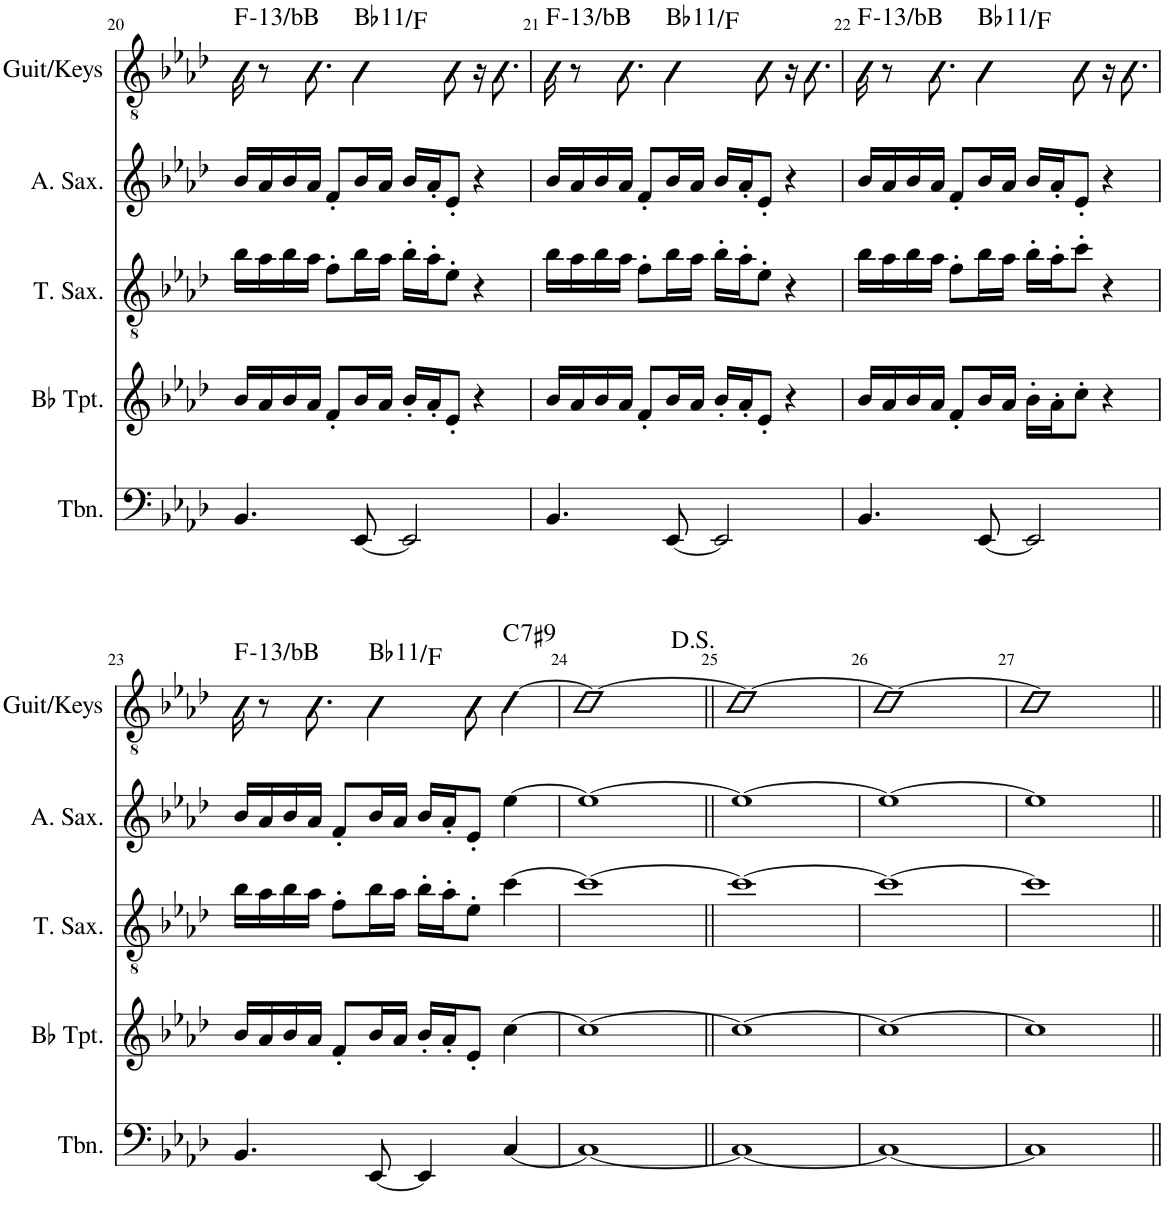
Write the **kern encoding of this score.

**kern	**kern	**kern	**kern	**kern	**harte
*part5	*part4	*part3	*part2	*part1	*part1
*staff5	*staff4	*staff3	*staff2	*staff1	*
*I"Trombone	*I"Bb Trumpet	*I"Tenor Saxophone	*I"Alto Saxophone	*I"Guit/Keys	*
*I'Tbn.	*I'Bb Tpt.	*I'T. Sax.	*I'A. Sax.	*I'Guit/Keys	*
!!LO:PB:g=z
*clefF4	*clefG2	*clefGv2	*clefG2	*clefGv2	*
*	*ITrd1c2	*ITrd8c14	*ITrd5c9	*	*
*k[b-e-a-d-]	*k[b-e-a-d-]	*k[b-e-a-d-]	*k[b-e-a-d-]	*k[b-e-a-d-]	*
*M4/4	*M4/4	*M4/4	*M4/4	*M4/4	*
=20	=20	=20	=20	=20	=20
!	!	!	!	!	!LO:H:kt=13/
4.BB-/	16b-/LL	16b-\LL	16b-/LL	16B-\	F:min
.	16a-/	16a-\	16a-/	8r	.
.	16b-/	16b-\	16b-/	.	.
.	16a-/JJ	16a-\JJ	16a-/JJ	8.B-\	.
.	8f'/L	8f'\L	8f'/L	.	.
!	!	!	!	!	!LO:H:kt=11
[8EE-/	16b-/L	16b-\L	16b-/L	4B-\	Bb:9(11)/5
.	16a-/JJ	16a-\JJ	16a-/JJ	.	.
2EE-/]	16b-'/LL	16b-'\LL	16b-/LL	.	.
.	16a-'/J	16a-'\J	16a-'/J	.	.
.	8e-'/J	8e-'\J	8e-'/J	8B-\	.
.	4r	4r	4r	16r	.
.	.	.	.	8.B-\	.
=21	=21	=21	=21	=21	=21
!	!	!	!	!	!LO:H:kt=13/
4.BB-/	16b-/LL	16b-\LL	16b-/LL	16B-\	F:min
.	16a-/	16a-\	16a-/	8r	.
.	16b-/	16b-\	16b-/	.	.
.	16a-/JJ	16a-\JJ	16a-/JJ	8.B-\	.
.	8f'/L	8f'\L	8f'/L	.	.
!	!	!	!	!	!LO:H:kt=11
[8EE-/	16b-/L	16b-\L	16b-/L	4B-\	Bb:9(11)/5
.	16a-/JJ	16a-\JJ	16a-/JJ	.	.
2EE-/]	16b-'/LL	16b-'\LL	16b-/LL	.	.
.	16a-'/J	16a-'\J	16a-'/J	.	.
.	8e-'/J	8e-'\J	8e-'/J	8B-\	.
.	4r	4r	4r	16r	.
.	.	.	.	8.B-\	.
=22	=22	=22	=22	=22	=22
!	!	!	!	!	!LO:H:kt=13/
4.BB-/	16b-/LL	16b-\LL	16b-/LL	16B-\	F:min
.	16a-/	16a-\	16a-/	8r	.
.	16b-/	16b-\	16b-/	.	.
.	16a-/JJ	16a-\JJ	16a-/JJ	8.B-\	.
.	8f'/L	8f'\L	8f'/L	.	.
!	!	!	!	!	!LO:H:kt=11
[8EE-/	16b-/L	16b-\L	16b-/L	4B-\	Bb:9(11)/5
.	16a-/JJ	16a-\JJ	16a-/JJ	.	.
2EE-/]	16b-'\LL	16b-'\LL	16b-/LL	.	.
.	16a-'\J	16a-'\J	16a-'/J	.	.
.	8cc'\J	8cc'\J	8e-'/J	8B-\	.
.	4r	4r	4r	16r	.
.	.	.	.	8.B-\	.
!!LO:LB:g=z
=23	=23	=23	=23	=23	=23
!	!	!	!	!	!LO:H:kt=13/
4.BB-/	16b-/LL	16b-\LL	16b-/LL	16B-\	F:min
.	16a-/	16a-\	16a-/	8r	.
.	16b-/	16b-\	16b-/	.	.
.	16a-/JJ	16a-\JJ	16a-/JJ	8.B-\	.
.	8f'/L	8f'\L	8f'/L	.	.
!	!	!	!	!	!LO:H:kt=11
[8EE-/	16b-/L	16b-\L	16b-/L	4B-\	Bb:9(11)/5
.	16a-/JJ	16a-\JJ	16a-/JJ	.	.
4EE-/]	16b-'/LL	16b-'\LL	16b-/LL	.	.
.	16a-'/J	16a-'\J	16a-'/J	.	.
.	8e-'/J	8e-'\J	8e-'/J	8B-\	.
!	!	!	!	!	!LO:H:kt=7
[4C/	[4cc\	[4cc\	[4ee-\	[4c\	C:7(#9)
=24	=24	=24	=24	=24	=24
1C_	1cc_	1cc_	1ee-_	1c_	.
=25||	=25||	=25||	=25||	=25||	=25||
1C_	1cc_	1cc_	1ee-_	1c_	.
=26	=26	=26	=26	=26	=26
1C_	1cc_	1cc_	1ee-_	1c_	.
=27	=27	=27	=27	=27	=27
1C]	1cc]	1cc]	1ee-]	1c]	.
=||	=||	=||	=||	=||	=||
*-	*-	*-	*-	*-	*-
